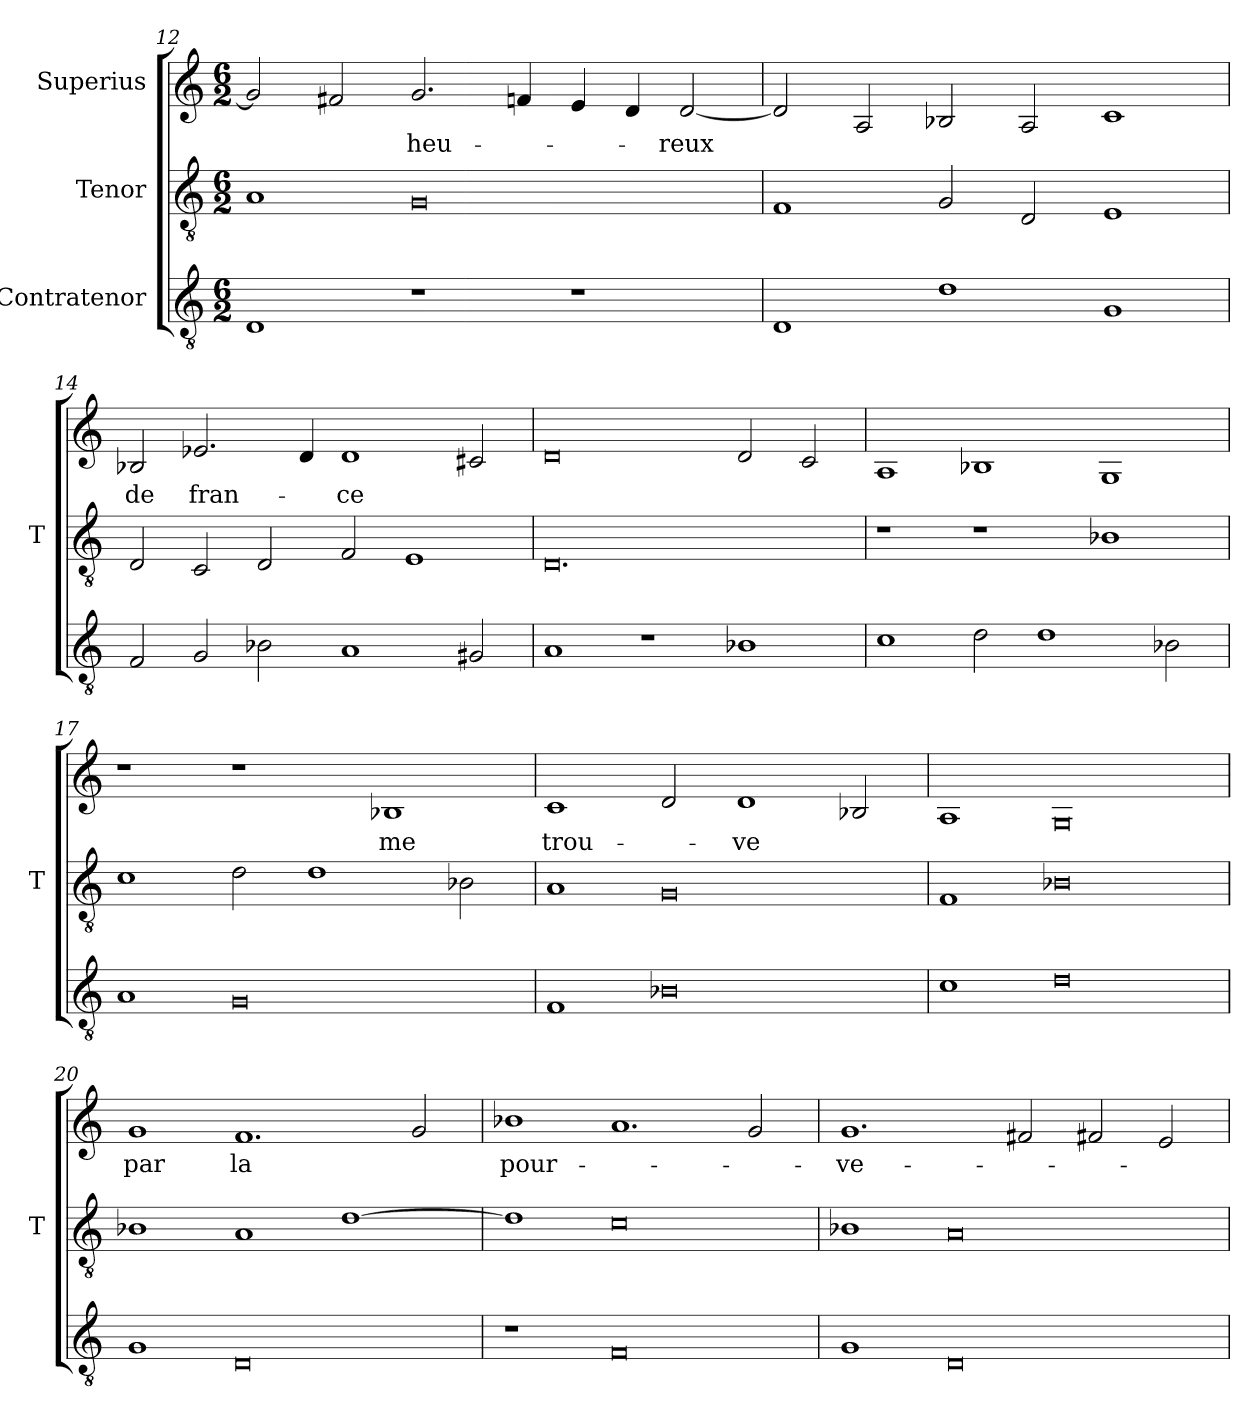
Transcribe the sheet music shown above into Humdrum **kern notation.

**kern	**kern	**kern	**text
*part3	*part2	*part1	*part1
*staff3	*staff2	*staff1	*staff1
*I"Contratenor	*I"Tenor	*I"Superius	*
*	*I'T	*	*
*clefGv2	*clefGv2	*clefG2	*
*M6/2	*M6/2	*M6/2	*
=12	=12	=12	=12
1D	1A	2g]	.
.	.	2f#X	.
1r	0G	2.g	heu-
.	.	4f	.
1r	.	4e	.
.	.	4d	.
.	.	[2d	-reux
=13	=13	=13	=13
1D	1F	2d]	.
.	.	2A	.
1d	2G	2B-X	.
.	2D	2A	.
1G	1E	1c	.
=14	=14	=14	=14
2F	2D	2B-X	-de
2G	2C	2.e-X	fran-
2B-X	2D	.	.
.	.	4d	.
1A	2F	1d	-ce
.	1E	.	.
2G#X	.	2c#X	.
=15	=15	=15	=15
1A	0.D	0d	.
1r	.	.	.
1B-X	.	2d	.
.	.	2c	.
=16	=16	=16	=16
1c	1r	1A	.
2d	1r	1B-X	.
1d	.	.	.
.	1B-X	1G	.
2B-X	.	.	.
=17	=17	=17	=17
1A	1c	1r	.
0G	2d	1r	.
.	1d	.	.
.	.	1B-X	-me
.	2B-X	.	.
=18	=18	=18	=18
1F	1A	1c	trou-
0B-X	0G	2d	.
.	.	1d	-ve
.	.	2B-X	.
=19	=19	=19	=19
1c	1F	1A	.
0d	0B-X	0G	.
=20	=20	=20	=20
1G	1B-X	1g	-par
0D	1A	1.f	-la
.	[1d	.	.
.	.	2g	.
=21	=21	=21	=21
1r	1d]	1b-X	pour-
0F	0c	1.a	.
.	.	2g	.
=22	=22	=22	=22
1G	1B-X	1.g	-ve-
0D	0A	.	.
.	.	2f#X	.
.	.	2f#X	.
.	.	2e	.
=	=	=	=
*-	*-	*-	*-
